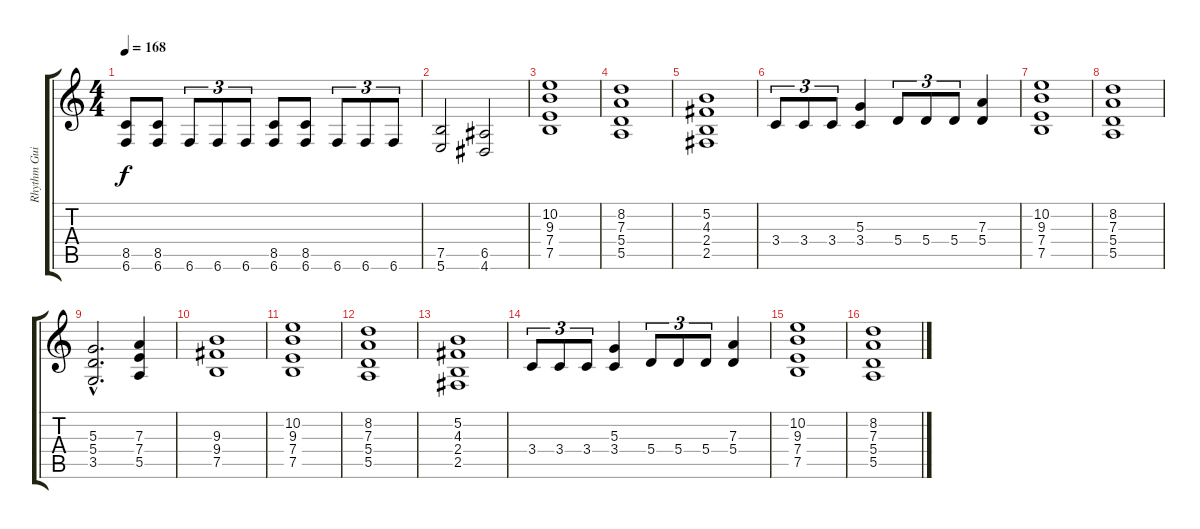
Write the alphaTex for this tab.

\track ("Rhythm Guitar I" "Rhythm Gui") {instrument distortionguitar}
\staff {score tabs}
\tuning (B3 Gb3 D3 A2 E2 B1) {hide}
\ts (4 4)
\tempo 168
\clef g2
\ks c
(8.5 6.6).8{dy f} (8.5 6.6).8 6.6.8{tu (3 2)} 6.6.8{tu (3 2)} 6.6.8{tu (3 2)} (8.5 6.6).8 (8.5 6.6).8 6.6.8{tu (3 2)} 6.6.8{tu (3 2)} 6.6.8{tu (3 2)} |
(7.5 5.6).2 (6.5 4.6).2 |
(10.2 9.3 7.4 7.5).1 |
(8.2 7.3 5.4 5.5).1 |
(5.2 4.3 2.4 2.5).1 |
3.4.8{tu (3 2)} 3.4.8{tu (3 2)} 3.4.8{tu (3 2)} (5.3 3.4).4 5.4.8{tu (3 2)} 5.4.8{tu (3 2)} 5.4.8{tu (3 2)} (7.3 5.4).4 |
(10.2 9.3 7.4 7.5).1 |
(8.2 7.3 5.4 5.5).1 |
(5.3{hac} 5.4{hac} 3.5{hac}).2{d} (7.3 7.4 5.5).4 |
(9.3 9.4 7.5).1 |
(10.2 9.3 7.4 7.5).1 |
(8.2 7.3 5.4 5.5).1 |
(5.2 4.3 2.4 2.5).1 |
3.4.8{tu (3 2)} 3.4.8{tu (3 2)} 3.4.8{tu (3 2)} (5.3 3.4).4 5.4.8{tu (3 2)} 5.4.8{tu (3 2)} 5.4.8{tu (3 2)} (7.3 5.4).4 |
(10.2 9.3 7.4 7.5).1 |
(8.2 7.3 5.4 5.5).1
